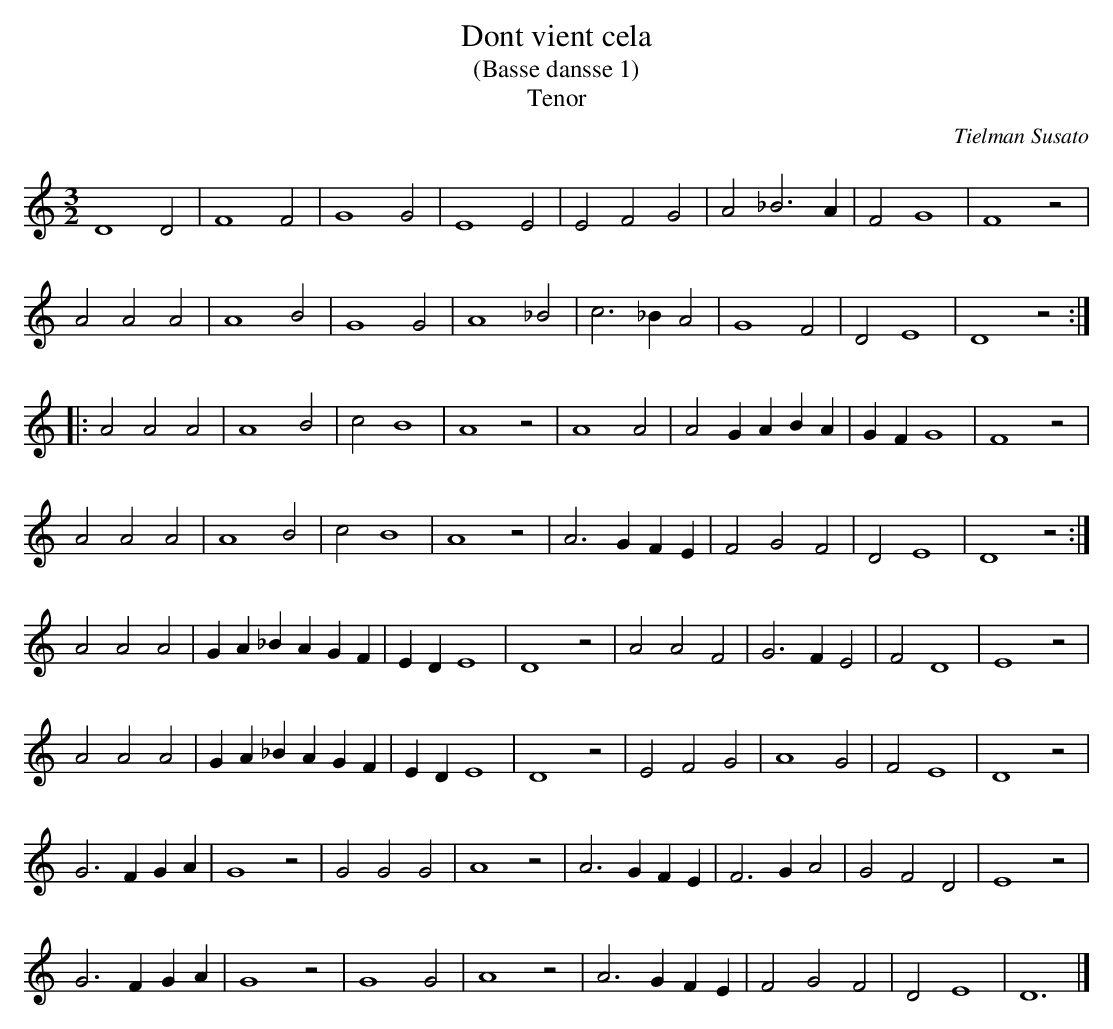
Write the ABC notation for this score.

X:1
T:Dont vient cela
T:(Basse dansse 1)
C:Tielman Susato
M:3/2
L:1/2
T: Tenor
K:C -8va
D2D|F2F|G2G|E2E|EFG|A_B>A|FG2|F2z|
AAA|A2B|G2G|A2_B|c>_BA|G2F|DE2|D2z:|
|:AAA|A2B|cB2|A2z|A2A|AG/2A/2B/2A/2|G/2F/2G2|F2z|
AAA|A2B|cB2|A2z|A>G F/2E/2|FGF|DE2|D2z:|
AAA|G/2A/2_B/2A/2G/2F/2|E/2D/2E2|D2z|AAF|G>FE|FD2|E2z|
AAA|G/2A/2_B/2A/2G/2F/2|E/2D/2E2|D2z|EFG|A2G|FE2|D2z|
G>F G/2A/2|G2z|GGG|A2z|A>G F/2E/2|F>GA|GFD|E2z|
G>F G/2A/2|G2z|G2G|A2z|A>G F/2E/2|FGF|DE2|D3|]
